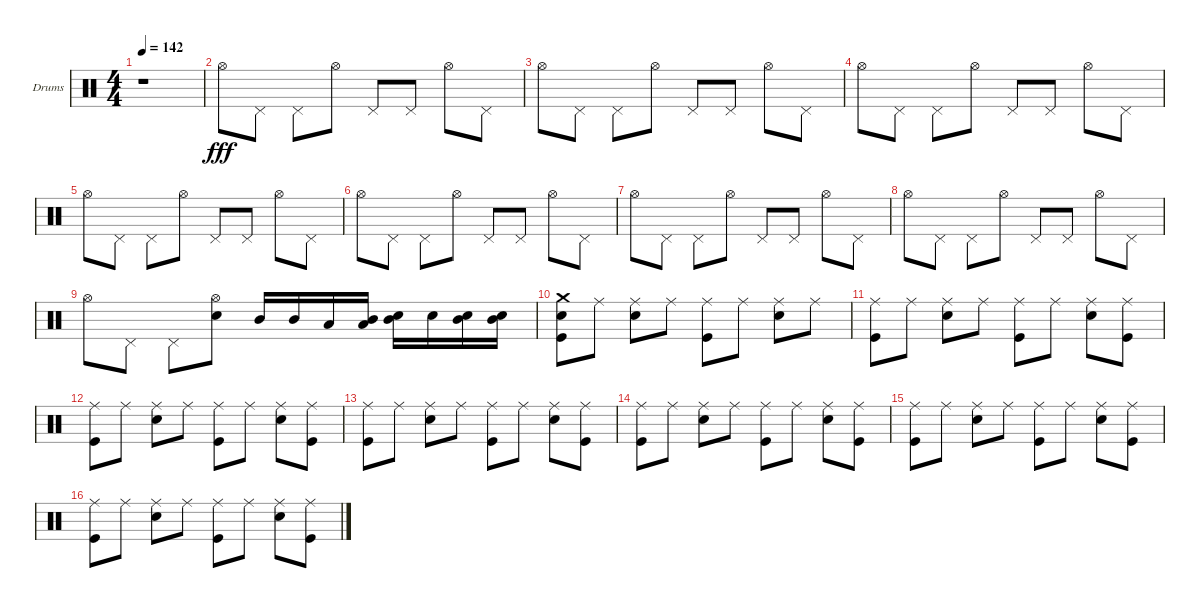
\bracketExtendMode groupsimilarinstruments
\firstSystemTrackNameOrientation horizontal
\otherSystemsTrackNameOrientation horizontal
\track ("Александр Манякин" "Drums") {instrument percussion}
\staff {score}
\articulation defaults
\ts (4 4)
\tempo 142
\clef neutral
\ks c
r.1{dy fff} |
"Hi-Hat (open)".8 "Pedal Hi-Hat (hit)".8 "Pedal Hi-Hat (hit)".8 "Hi-Hat (open)".8 "Pedal Hi-Hat (hit)".8 "Pedal Hi-Hat (hit)".8 "Hi-Hat (open)".8 "Pedal Hi-Hat (hit)".8 |
"Hi-Hat (open)".8 "Pedal Hi-Hat (hit)".8 "Pedal Hi-Hat (hit)".8 "Hi-Hat (open)".8 "Pedal Hi-Hat (hit)".8 "Pedal Hi-Hat (hit)".8 "Hi-Hat (open)".8 "Pedal Hi-Hat (hit)".8 |
"Hi-Hat (open)".8 "Pedal Hi-Hat (hit)".8 "Pedal Hi-Hat (hit)".8 "Hi-Hat (open)".8 "Pedal Hi-Hat (hit)".8 "Pedal Hi-Hat (hit)".8 "Hi-Hat (open)".8 "Pedal Hi-Hat (hit)".8 |
"Hi-Hat (open)".8 "Pedal Hi-Hat (hit)".8 "Pedal Hi-Hat (hit)".8 "Hi-Hat (open)".8 "Pedal Hi-Hat (hit)".8 "Pedal Hi-Hat (hit)".8 "Hi-Hat (open)".8 "Pedal Hi-Hat (hit)".8 |
"Hi-Hat (open)".8 "Pedal Hi-Hat (hit)".8 "Pedal Hi-Hat (hit)".8 "Hi-Hat (open)".8 "Pedal Hi-Hat (hit)".8 "Pedal Hi-Hat (hit)".8 "Hi-Hat (open)".8 "Pedal Hi-Hat (hit)".8 |
"Hi-Hat (open)".8 "Pedal Hi-Hat (hit)".8 "Pedal Hi-Hat (hit)".8 "Hi-Hat (open)".8 "Pedal Hi-Hat (hit)".8 "Pedal Hi-Hat (hit)".8 "Hi-Hat (open)".8 "Pedal Hi-Hat (hit)".8 |
"Hi-Hat (open)".8 "Pedal Hi-Hat (hit)".8 "Pedal Hi-Hat (hit)".8 "Hi-Hat (open)".8 "Pedal Hi-Hat (hit)".8 "Pedal Hi-Hat (hit)".8 "Hi-Hat (open)".8 "Pedal Hi-Hat (hit)".8 |
"Hi-Hat (open)".8 "Pedal Hi-Hat (hit)".8 "Pedal Hi-Hat (hit)".8 ("Snare (hit) 2" "Hi-Hat (open)").8 "Mid Tom (hit)".16 "Mid Tom (hit)".16 "Low Tom (hit)".16 ("Low Tom (hit)" "Mid Tom (hit)").16 ("Mid Tom (hit)" "Snare (hit) 2").16 "Snare (hit) 2".16 ("Mid Tom (hit)" "Snare (hit) 2").16 ("Mid Tom (hit)" "Snare (hit) 2").16 |
("Crash medium (hit)" "Snare (hit) 2" "Kick (hit)").8 "Ride (middle)".8 ("Snare (hit) 2" "Ride (middle)").8 "Ride (middle)".8 ("Ride (middle)" "Kick (hit)").8 "Ride (middle)".8 ("Snare (hit) 2" "Ride (middle)").8 "Ride (middle)".8 |
("Ride (middle)" "Kick (hit)").8 "Ride (middle)".8 ("Snare (hit) 2" "Ride (middle)").8 "Ride (middle)".8 ("Kick (hit)" "Ride (middle)").8 "Ride (middle)".8 ("Snare (hit) 2" "Ride (middle)").8 ("Kick (hit)" "Ride (middle)").8 |
("Ride (middle)" "Kick (hit)").8 "Ride (middle)".8 ("Snare (hit) 2" "Ride (middle)").8 "Ride (middle)".8 ("Kick (hit)" "Ride (middle)").8 "Ride (middle)".8 ("Snare (hit) 2" "Ride (middle)").8 ("Kick (hit)" "Ride (middle)").8 |
("Ride (middle)" "Kick (hit)").8 "Ride (middle)".8 ("Snare (hit) 2" "Ride (middle)").8 "Ride (middle)".8 ("Kick (hit)" "Ride (middle)").8 "Ride (middle)".8 ("Snare (hit) 2" "Ride (middle)").8 ("Kick (hit)" "Ride (middle)").8 |
("Ride (middle)" "Kick (hit)").8 "Ride (middle)".8 ("Snare (hit) 2" "Ride (middle)").8 "Ride (middle)".8 ("Kick (hit)" "Ride (middle)").8 "Ride (middle)".8 ("Snare (hit) 2" "Ride (middle)").8 ("Kick (hit)" "Ride (middle)").8 |
("Ride (middle)" "Kick (hit)").8 "Ride (middle)".8 ("Snare (hit) 2" "Ride (middle)").8 "Ride (middle)".8 ("Kick (hit)" "Ride (middle)").8 "Ride (middle)".8 ("Snare (hit) 2" "Ride (middle)").8 ("Kick (hit)" "Ride (middle)").8 |
("Ride (middle)" "Kick (hit)").8 "Ride (middle)".8 ("Snare (hit) 2" "Ride (middle)").8 "Ride (middle)".8 ("Kick (hit)" "Ride (middle)").8 "Ride (middle)".8 ("Snare (hit) 2" "Ride (middle)").8 ("Kick (hit)" "Ride (middle)").8
